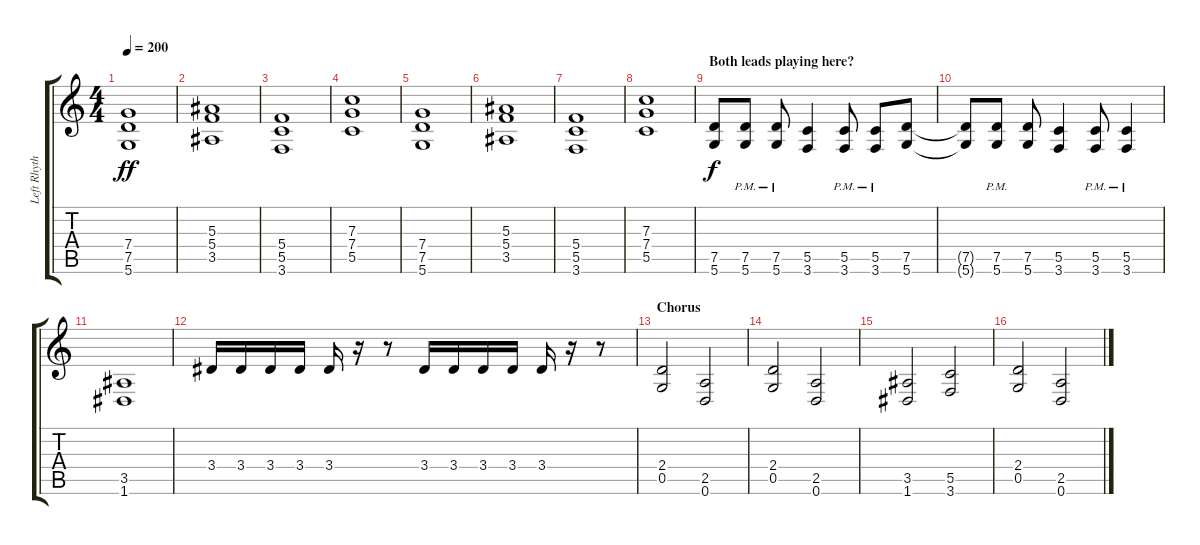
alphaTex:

\track ("Left Rhythm Gtr" "Left Rhyth") {instrument overdrivenguitar}
\staff {score tabs}
\tuning (D4 A3 F3 C3 G2 D2) {hide}
\ts (4 4)
\tempo 200
\clef g2
\ks c
(7.4 7.5 5.6).1{dy ff} |
(5.3 5.4 3.5).1 |
(5.4 5.5 3.6).1 |
(7.3 7.4 5.5).1 |
(7.4 7.5 5.6).1 |
(5.3 5.4 3.5).1 |
(5.4 5.5 3.6).1 |
(7.3 7.4 5.5).1 |
\section ("" "Both leads playing here?")
(7.5 5.6).8{dy f} (7.5{pm} 5.6{pm}).8 (7.5{pm} 5.6{pm}).8 (5.5 3.6).4 (5.5{pm} 3.6{pm}).8 (5.5{pm} 3.6{pm}).8 (7.5 5.6).8 |
(7.5{t} 5.6{t}).8 (7.5{pm} 5.6{pm}).8 (7.5 5.6).8 (5.5 3.6).4 (5.5{pm} 3.6{pm}).8 (5.5{pm} 3.6{pm}).4 |
(3.5 1.6).1 |
3.4.16 3.4.16 3.4.16 3.4.16 3.4.16 r.16 r.8 3.4.16 3.4.16 3.4.16 3.4.16 3.4.16 r.16 r.8 |
\section ("" "Chorus")
(2.4 0.5).2 (2.5 0.6).2 |
(2.4 0.5).2 (2.5 0.6).2 |
(3.5 1.6).2 (5.5 3.6).2 |
(2.4 0.5).2 (2.5 0.6).2
